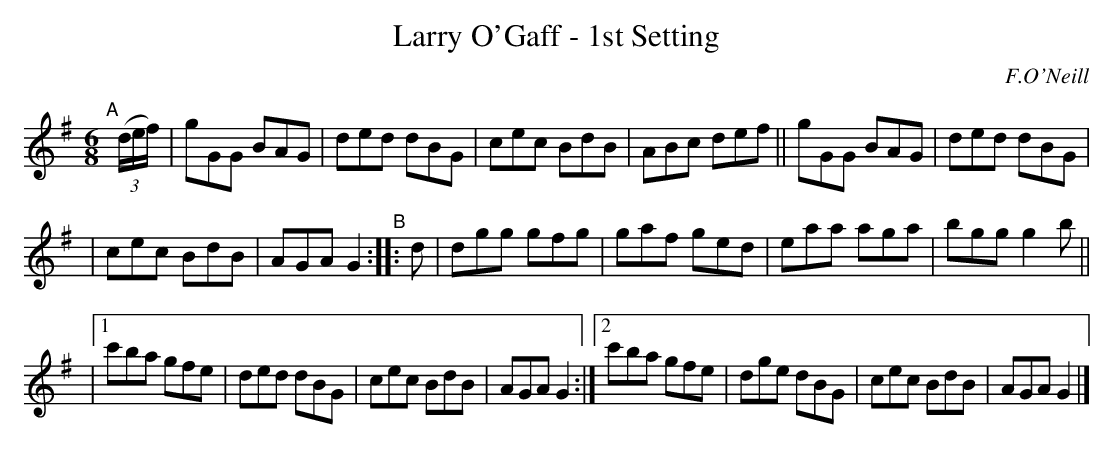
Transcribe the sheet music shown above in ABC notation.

X:1
T: Larry O'Gaff - 1st Setting
O: F.O'Neill
M: 6/8
L: 1/8
K: G
"^A"[|] (3(d/e/f/) \
| gGG BAG | ded dBG | cec BdB | ABc def || gGG BAG | ded dBG |
| cec BdB | AGA G2 "^B":: d | dgg gfg | gaf ged | eaa aga | bgg g2b ||
|[1 c'ba gfe | ded dBG | cec BdB | AGA G2 :|[2 c'ba gfe | dge dBG | cec BdB | AGA G2 |]
